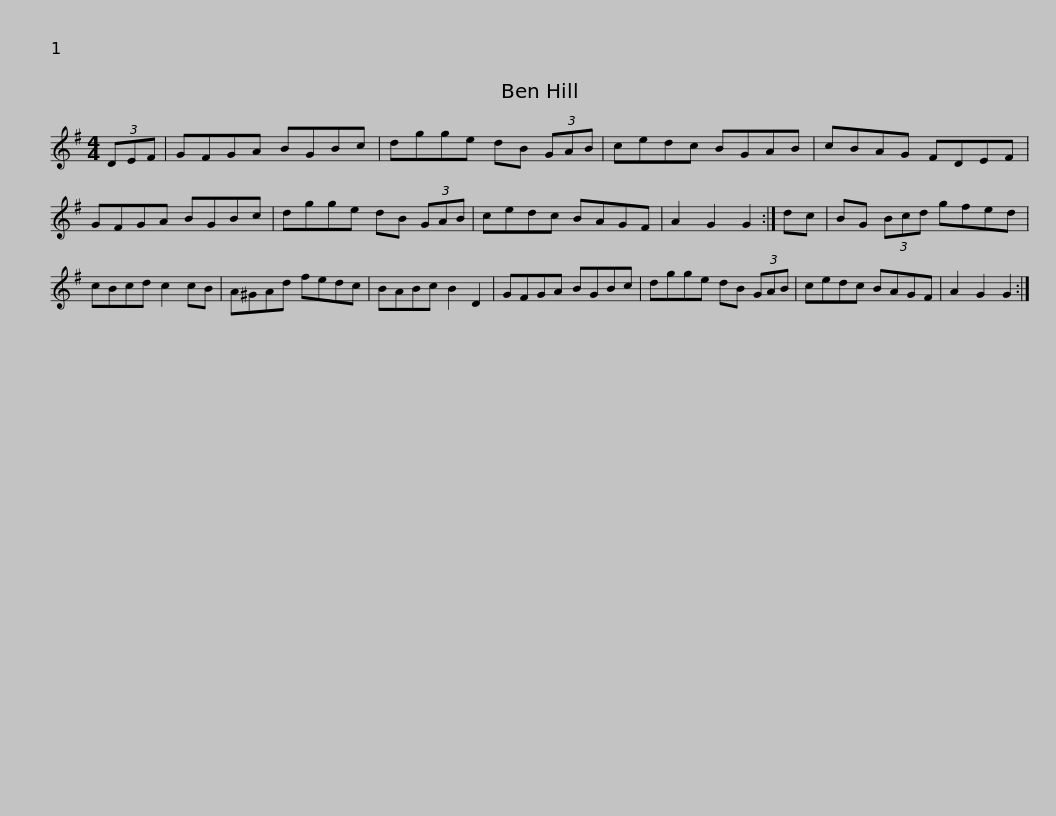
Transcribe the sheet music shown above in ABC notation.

X:1
L:1/8
M:4/4
I:linebreak $
K:G
V:1 treble
V:1
 (3DEF | GFGA BGBc | dgge dB (3GAB | cedc BGAB | cBAG FDEF | %5
 GFGA BGBc |$ dgge dB (3GAB | cedc BAGF | A2 G2 G2 :| dc | %10
 BG (3Bcd gfed | cBcd c2 cB |$ A^GAd fedc | BABc B2 D2 | GFGA BGBc | %15
 dgge dB (3GAB | cedc BAGF | A2 G2 G2 :| %18
